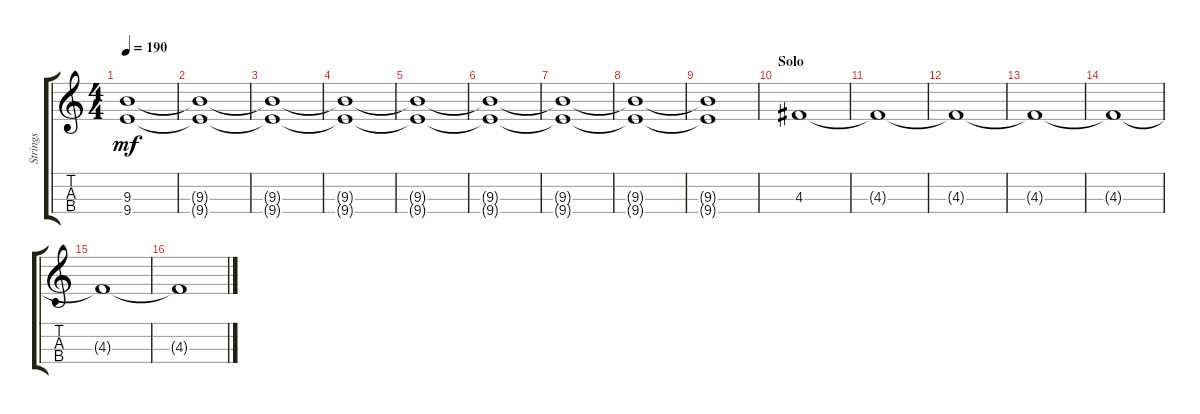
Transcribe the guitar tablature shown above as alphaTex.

\track ("Strings" "Strings") {instrument stringensemble2}
\staff {score tabs}
\tuning (E5 A4 D4 G3) {hide}
\ts (4 4)
\tempo 190
\clef g2
\ks aminor
(9.3{t} 9.4{t}).1{dy mf} |
(9.3{t} 9.4{t}).1 |
(9.3{t} 9.4{t}).1 |
(9.3{t} 9.4{t}).1 |
(9.3{t} 9.4{t}).1 |
(9.3{t} 9.4{t}).1 |
(9.3{t} 9.4{t}).1 |
(9.3{t} 9.4{t}).1 |
(9.3{t} 9.4{t}).1 |
\section ("" "Solo")
4.3.1 |
4.3{t}.1 |
4.3{t}.1 |
4.3{t}.1 |
4.3{t}.1 |
4.3{t}.1 |
4.3{t}.1
